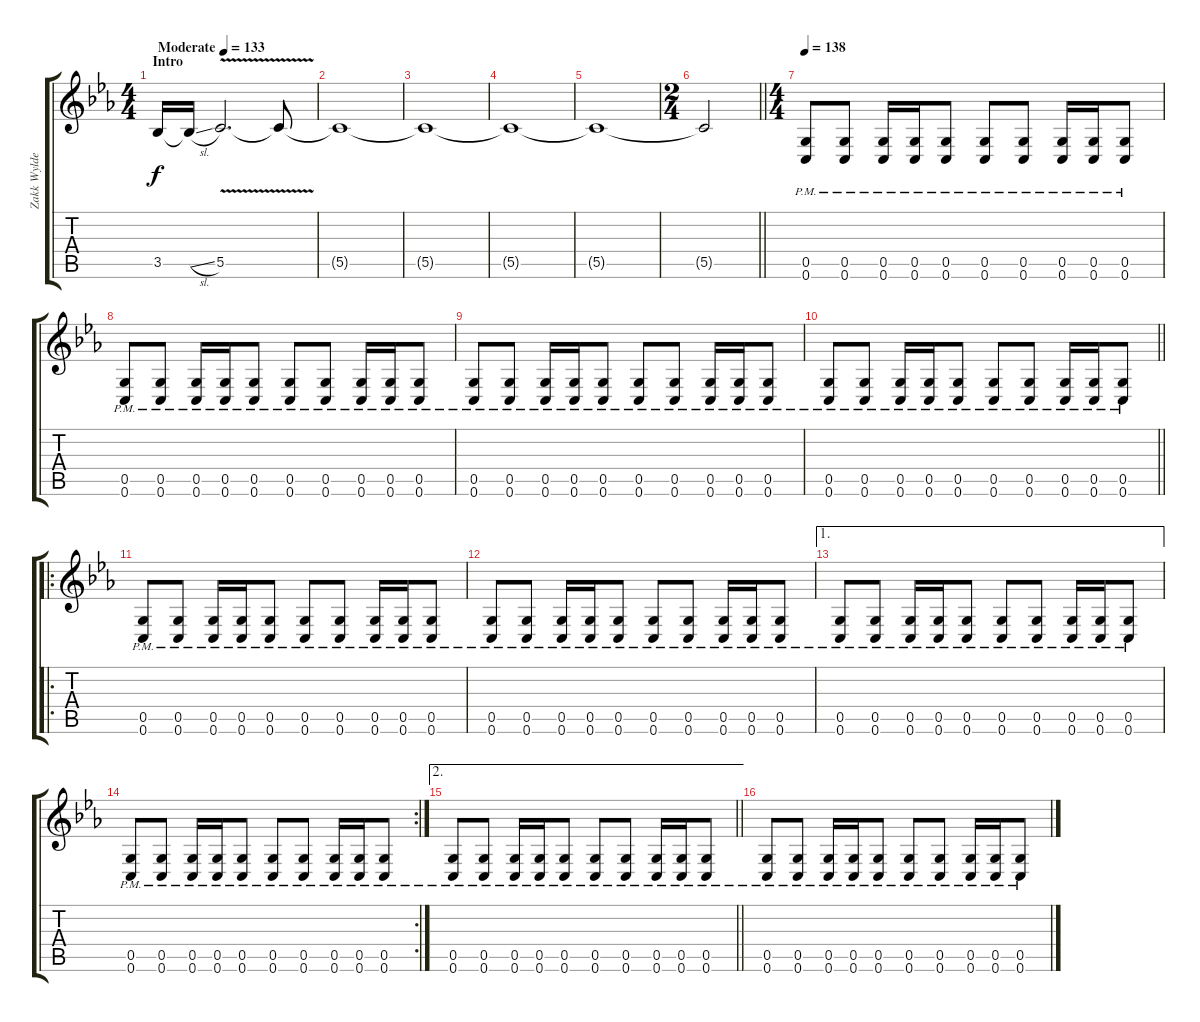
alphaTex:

\track ("Zakk Wylde" "Zakk Wylde") {instrument distortionguitar}
\staff {score tabs}
\tuning (D4 A3 F3 C3 G2 C2) {hide}
\ts (4 4)
\section ("" "Intro")
\tempo (133 "Moderate")
\clef g2
\ks eb
3.5.16{dy f instrument distortionguitar} 3.5{sl t}.16 5.5{v}.2{d} 5.5{t}.8 |
5.5{t}.1 |
5.5{t}.1 |
5.5{t}.1 |
5.5{t}.1 |
\ts (2 4)
\barLineRight lightlight
5.5{t}.2 |
\ts (4 4)
\tempo 138
(0.5{pm} 0.6{pm}).8 (0.5{pm} 0.6{pm}).8 (0.5{pm} 0.6{pm}).16 (0.5{pm} 0.6{pm}).16 (0.5{pm} 0.6{pm}).8 (0.5{pm} 0.6{pm}).8 (0.5{pm} 0.6{pm}).8 (0.5{pm} 0.6{pm}).16 (0.5{pm} 0.6{pm}).16 (0.5{pm} 0.6{pm}).8 |
(0.5{pm} 0.6{pm}).8 (0.5{pm} 0.6{pm}).8 (0.5{pm} 0.6{pm}).16 (0.5{pm} 0.6{pm}).16 (0.5{pm} 0.6{pm}).8 (0.5{pm} 0.6{pm}).8 (0.5{pm} 0.6{pm}).8 (0.5{pm} 0.6{pm}).16 (0.5{pm} 0.6{pm}).16 (0.5{pm} 0.6{pm}).8 |
(0.5{pm} 0.6{pm}).8 (0.5{pm} 0.6{pm}).8 (0.5{pm} 0.6{pm}).16 (0.5{pm} 0.6{pm}).16 (0.5{pm} 0.6{pm}).8 (0.5{pm} 0.6{pm}).8 (0.5{pm} 0.6{pm}).8 (0.5{pm} 0.6{pm}).16 (0.5{pm} 0.6{pm}).16 (0.5{pm} 0.6{pm}).8 |
\barLineRight lightlight
(0.5{pm} 0.6{pm}).8 (0.5{pm} 0.6{pm}).8 (0.5{pm} 0.6{pm}).16 (0.5{pm} 0.6{pm}).16 (0.5{pm} 0.6{pm}).8 (0.5{pm} 0.6{pm}).8 (0.5{pm} 0.6{pm}).8 (0.5{pm} 0.6{pm}).16 (0.5{pm} 0.6{pm}).16 (0.5{pm} 0.6{pm}).8 |
\ro
(0.5{pm} 0.6{pm}).8 (0.5{pm} 0.6{pm}).8 (0.5{pm} 0.6{pm}).16 (0.5{pm} 0.6{pm}).16 (0.5{pm} 0.6{pm}).8 (0.5{pm} 0.6{pm}).8 (0.5{pm} 0.6{pm}).8 (0.5{pm} 0.6{pm}).16 (0.5{pm} 0.6{pm}).16 (0.5{pm} 0.6{pm}).8 |
(0.5{pm} 0.6{pm}).8 (0.5{pm} 0.6{pm}).8 (0.5{pm} 0.6{pm}).16 (0.5{pm} 0.6{pm}).16 (0.5{pm} 0.6{pm}).8 (0.5{pm} 0.6{pm}).8 (0.5{pm} 0.6{pm}).8 (0.5{pm} 0.6{pm}).16 (0.5{pm} 0.6{pm}).16 (0.5{pm} 0.6{pm}).8 |
\ae 1
(0.5{pm} 0.6{pm}).8 (0.5{pm} 0.6{pm}).8 (0.5{pm} 0.6{pm}).16 (0.5{pm} 0.6{pm}).16 (0.5{pm} 0.6{pm}).8 (0.5{pm} 0.6{pm}).8 (0.5{pm} 0.6{pm}).8 (0.5{pm} 0.6{pm}).16 (0.5{pm} 0.6{pm}).16 (0.5{pm} 0.6{pm}).8 |
\rc 2
(0.5{pm} 0.6{pm}).8 (0.5{pm} 0.6{pm}).8 (0.5{pm} 0.6{pm}).16 (0.5{pm} 0.6{pm}).16 (0.5{pm} 0.6{pm}).8 (0.5{pm} 0.6{pm}).8 (0.5{pm} 0.6{pm}).8 (0.5{pm} 0.6{pm}).16 (0.5{pm} 0.6{pm}).16 (0.5{pm} 0.6{pm}).8 |
\ae 2
\barLineRight lightlight
(0.5{pm} 0.6{pm}).8 (0.5{pm} 0.6{pm}).8 (0.5{pm} 0.6{pm}).16 (0.5{pm} 0.6{pm}).16 (0.5{pm} 0.6{pm}).8 (0.5{pm} 0.6{pm}).8 (0.5{pm} 0.6{pm}).8 (0.5{pm} 0.6{pm}).16 (0.5{pm} 0.6{pm}).16 (0.5{pm} 0.6{pm}).8 |
(0.5{pm} 0.6{pm}).8 (0.5{pm} 0.6{pm}).8 (0.5{pm} 0.6{pm}).16 (0.5{pm} 0.6{pm}).16 (0.5{pm} 0.6{pm}).8 (0.5{pm} 0.6{pm}).8 (0.5{pm} 0.6{pm}).8 (0.5{pm} 0.6{pm}).16 (0.5{pm} 0.6{pm}).16 (0.5{pm} 0.6{pm}).8
